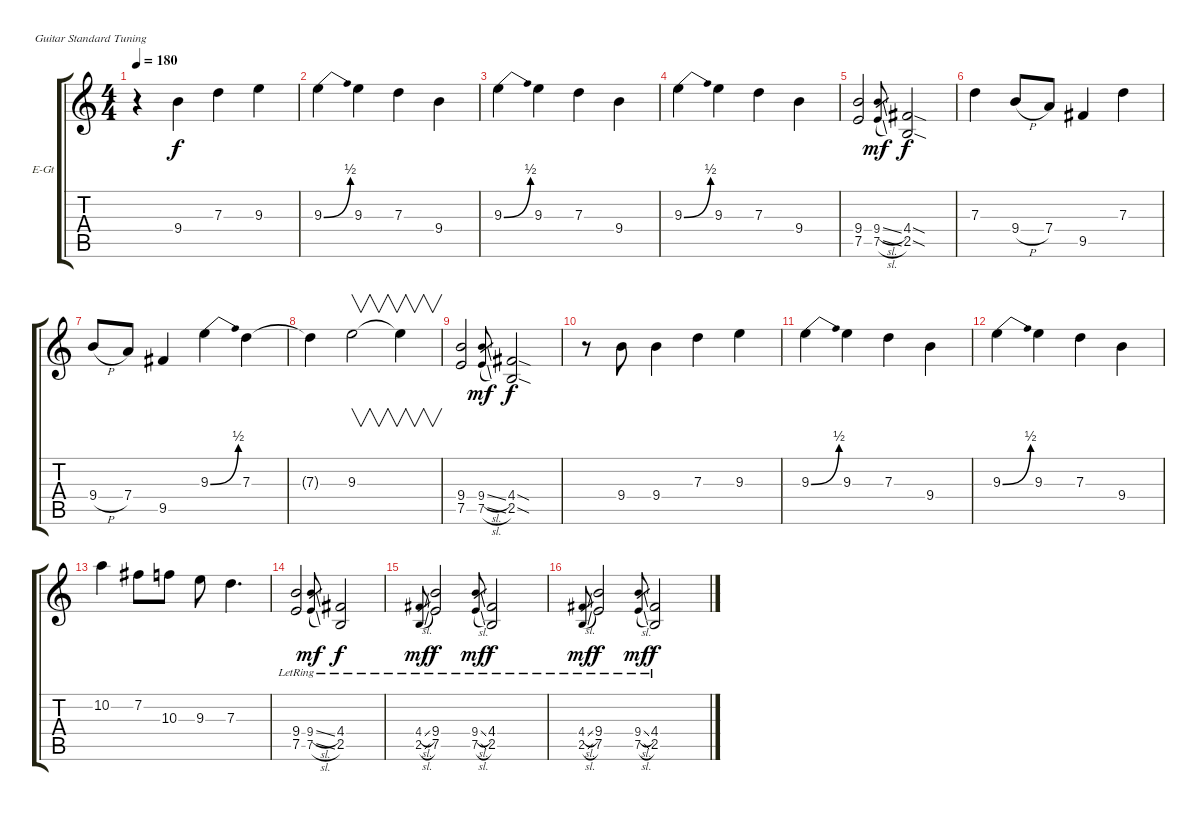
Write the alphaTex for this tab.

\bracketExtendMode groupsimilarinstruments
\firstSystemTrackNameOrientation horizontal
\otherSystemsTrackNameOrientation horizontal
\track ("Guitar" "E-Gt") {solo instrument overdrivenguitar}
\staff {score tabs}
\tuning (E4 B3 G3 D3 A2 E2)
\ts (4 4)
\tempo 180
\clef g2
\ks c
r.4{dy f} 9.4.4 7.3.4 9.3.4 |
9.3{be (bend 0 0 60 2)}.4 9.3.4 7.3.4 9.4.4 |
9.3{be (bend 0 0 60 2)}.4 9.3.4 7.3.4 9.4.4 |
9.3{be (bend 0 0 60 2)}.4 9.3.4 7.3.4 9.4.4 |
(9.4 7.5).2 (9.4{sl} 7.5{sl}).8{gr dy mf} (4.4{sod} 2.5{sod}).2{dy f} |
7.3.4 9.4{h}.8 7.4.8 9.5.4 7.3.4 |
9.4{h}.8 7.4.8 9.5.4 9.3{be (bend 0 0 60 2)}.4 7.3.4 |
7.3{t}.4 9.3.2{v} 9.3{t}.4{v} |
(9.4 7.5).2 (9.4{sl} 7.5{sl}).8{gr dy mf} (4.4{sod} 2.5{sod}).2{dy f} |
r.8 9.4.8 9.4.4 7.3.4 9.3.4 |
9.3{be (bend 0 0 60 2)}.4 9.3.4 7.3.4 9.4.4 |
9.3{be (bend 0 0 60 2)}.4 9.3.4 7.3.4 9.4.4 |
10.2.4 7.2.8 10.3.8 9.3.8 7.3.4{d} |
(9.4{lr} 7.5{lr}).2 (9.4{sl lr} 7.5{sl lr}).8{gr dy mf} (4.4{lr} 2.5{lr}).2{dy f} |
(4.4{sl lr} 2.5{sl lr}).8{gr dy mf} (9.4{lr} 7.5{lr}).2{dy f} (9.4{sl lr} 7.5{sl lr}).8{gr dy mf} (4.4{lr} 2.5{lr}).2{dy f} |
(4.4{sl lr} 2.5{sl lr}).8{gr dy mf} (9.4{lr} 7.5{lr}).2{dy f} (9.4{sl lr} 7.5{sl lr}).8{gr dy mf} (4.4{lr} 2.5{lr}).2{dy f}
